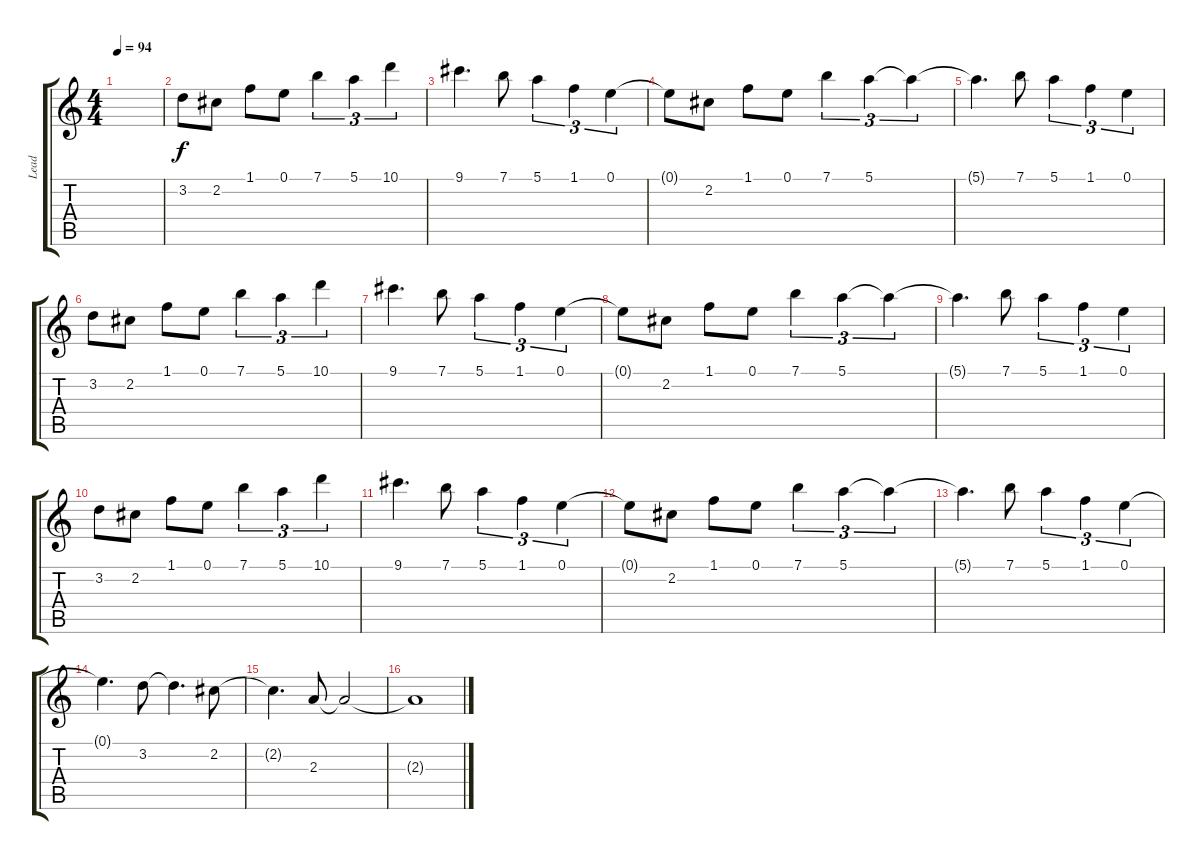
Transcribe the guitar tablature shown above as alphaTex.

\track ("Lead" "Lead") {instrument distortionguitar}
\staff {score tabs}
\tuning (E4 B3 G3 D3 A2 E2) {hide}
\ts (4 4)
\tempo 94
\clef g2
\ks c
|
3.2.8 2.2.8 1.1.8 0.1.8 7.1.4{tu (3 2)} 5.1.4{tu (3 2)} 10.1.4{tu (3 2)} |
9.1.4{d} 7.1.8 5.1.4{tu (3 2)} 1.1.4{tu (3 2)} 0.1.4{tu (3 2)} |
0.1{t}.8 2.2.8 1.1.8 0.1.8 7.1.4{tu (3 2)} 5.1.4{tu (3 2)} 5.1{t}.4{tu (3 2)} |
5.1{t}.4{d} 7.1.8 5.1.4{tu (3 2)} 1.1.4{tu (3 2)} 0.1.4{tu (3 2)} |
3.2.8 2.2.8 1.1.8 0.1.8 7.1.4{tu (3 2)} 5.1.4{tu (3 2)} 10.1.4{tu (3 2)} |
9.1.4{d} 7.1.8 5.1.4{tu (3 2)} 1.1.4{tu (3 2)} 0.1.4{tu (3 2)} |
0.1{t}.8 2.2.8 1.1.8 0.1.8 7.1.4{tu (3 2)} 5.1.4{tu (3 2)} 5.1{t}.4{tu (3 2)} |
5.1{t}.4{d} 7.1.8 5.1.4{tu (3 2)} 1.1.4{tu (3 2)} 0.1.4{tu (3 2)} |
3.2.8 2.2.8 1.1.8 0.1.8 7.1.4{tu (3 2)} 5.1.4{tu (3 2)} 10.1.4{tu (3 2)} |
9.1.4{d} 7.1.8 5.1.4{tu (3 2)} 1.1.4{tu (3 2)} 0.1.4{tu (3 2)} |
0.1{t}.8 2.2.8 1.1.8 0.1.8 7.1.4{tu (3 2)} 5.1.4{tu (3 2)} 5.1{t}.4{tu (3 2)} |
5.1{t}.4{d} 7.1.8 5.1.4{tu (3 2)} 1.1.4{tu (3 2)} 0.1.4{tu (3 2) volume 2} |
0.1{t}.4{d} 3.2.8 3.2{t}.4{d} 2.2.8 |
2.2{t}.4{d} 2.3.8 2.3{t}.2 |
2.3{t}.1
